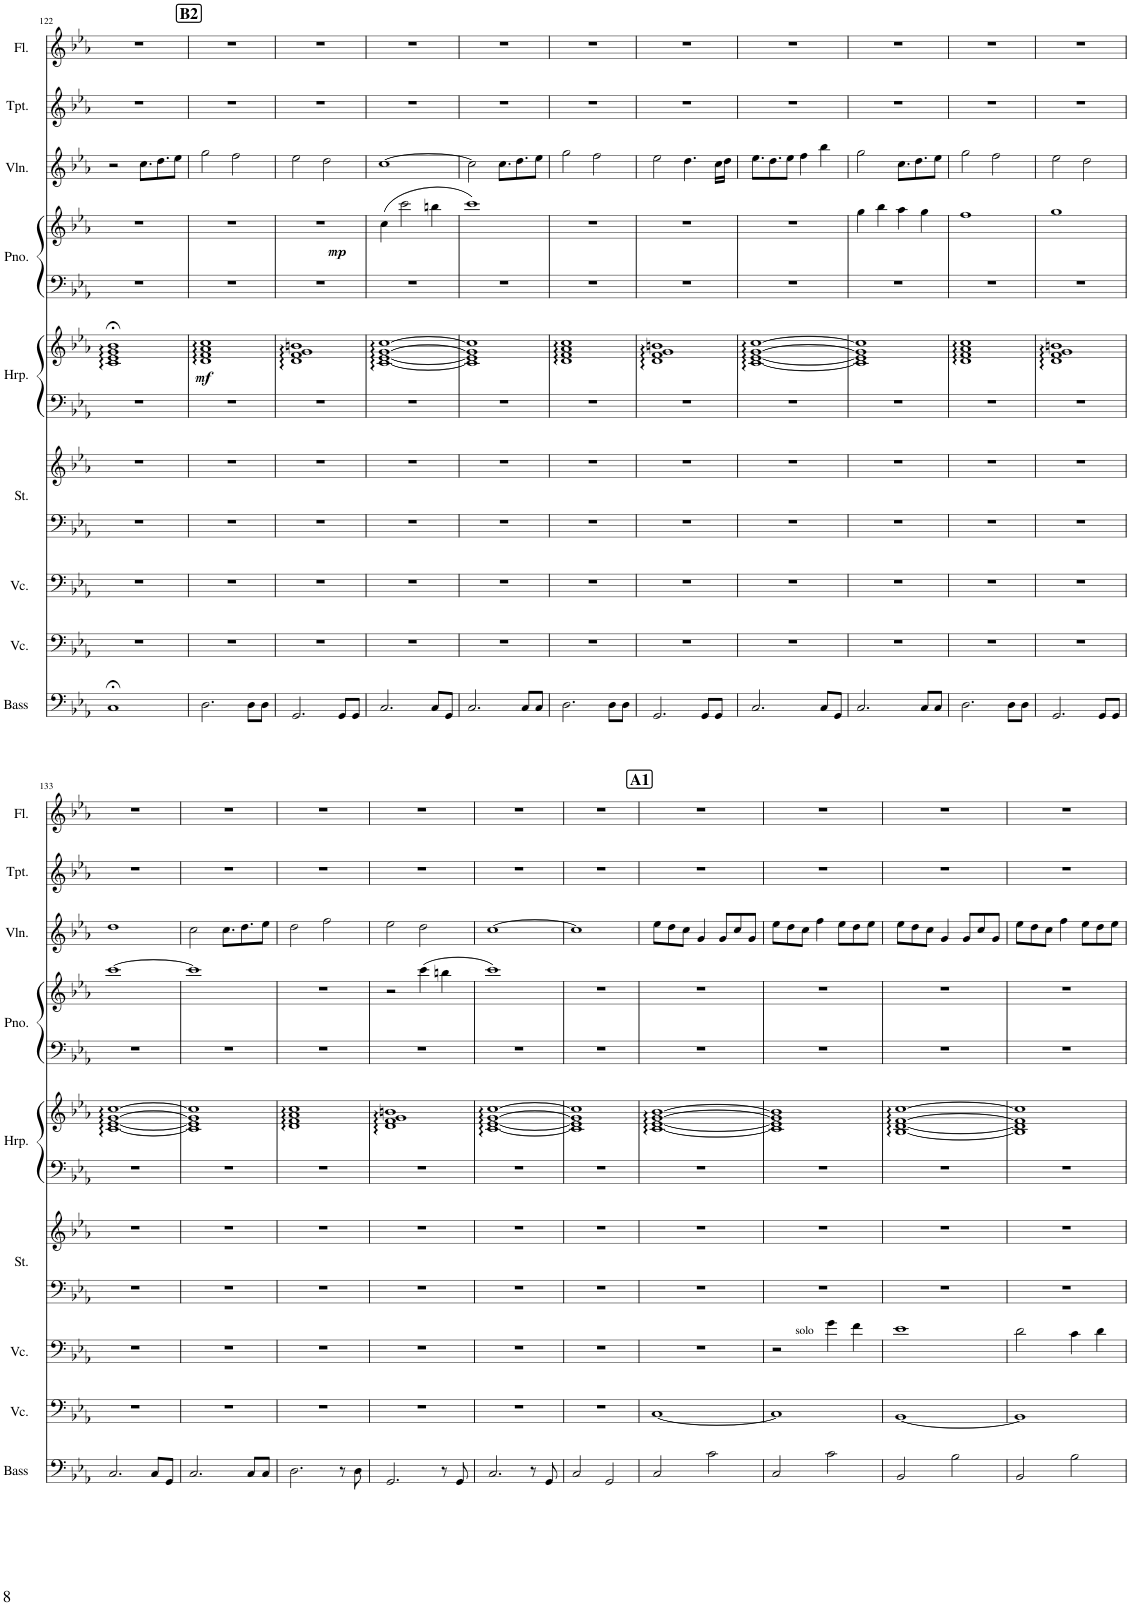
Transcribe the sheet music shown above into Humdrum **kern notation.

**kern	**kern	**kern	**kern	**kern	**kern	**kern	**dynam	**kern	**kern	**dynam	**kern	**kern	**kern
*part9	*part8	*part7	*part6	*part6	*part5	*part5	*part5	*part4	*part4	*part4	*part3	*part2	*part1
*staff12	*staff11	*staff10	*staff9	*staff8	*staff7	*staff6	*staff6/7	*staff5	*staff4	*staff4/5	*staff3	*staff2	*staff1
*I"Acoustic Bass	*I"Violoncello	*I"Violoncello	*I"Strings	*	*I"Harp	*	*	*I"Piano	*	*	*I"Violin	*I"Trumpet	*I"Flute
*I'Bass	*I'Vc.	*I'Vc.	*I'St.	*	*I'Hrp.	*	*	*I'Pno.	*	*	*I'Vln.	*I'Tpt.	*I'Fl.
!!LO:PB:g=z
*clefF4	*clefF4	*clefF4	*clefF4	*clefG2	*clefF4	*clefG2	*	*clefF4	*clefG2	*	*clefG2	*clefG2	*clefG2
*Trd7c12	*	*	*	*	*	*	*	*	*	*	*	*Trd1c2	*
*k[b-e-a-]	*k[b-e-a-]	*k[b-e-a-]	*k[b-e-a-]	*k[b-e-a-]	*k[b-e-a-]	*k[b-e-a-]	*	*k[b-e-a-]	*k[b-e-a-]	*	*k[b-e-a-]	*k[b-e-a-]	*k[b-e-a-]
*M4/4	*M4/4	*M4/4	*M4/4	*M4/4	*M4/4	*M4/4	*	*M4/4	*M4/4	*	*M4/4	*M4/4	*M4/4
=122	=122	=122	=122	=122	=122	=122	=122	=122	=122	=122	=122	=122	=122
1C;<	1r	1r	1r	1r	1r	1c;< 1e-;< 1g;< 1b-;<	.	1r	1r	.	2r	1r	1r
.	.	.	.	.	.	.	.	.	.	.	8.cc\L	.	.
.	.	.	.	.	.	.	.	.	.	.	8.dd\	.	.
.	.	.	.	.	.	.	.	.	.	.	8ee-\J	.	.
!!LO:REH:place=s1:a:B:cj:fs=14:t=B2
=123	=123	=123	=123	=123	=123	=123	=123	=123	=123	=123	=123	=123	=123
!	!	!	!	!	!	!	!LO:DY:b	!	!	!	!	!	!
2.D\	1r	1r	1r	1r	1r	1d 1f 1a- 1cc	mf	1r	1r	.	2gg\	1r	1r
.	.	.	.	.	.	.	.	.	.	.	2ff\	.	.
8D\L	.	.	.	.	.	.	.	.	.	.	.	.	.
8D\J	.	.	.	.	.	.	.	.	.	.	.	.	.
=124	=124	=124	=124	=124	=124	=124	=124	=124	=124	=124	=124	=124	=124
!	!	!	!	!	!	!	!	!	!	!LO:DY:b	!	!	!
2.GG/	1r	1r	1r	1r	1r	1d 1f 1g 1bn	.	1r	1r	mp	2ee-\	1r	1r
.	.	.	.	.	.	.	.	.	.	.	2dd\	.	.
8GG/L	.	.	.	.	.	.	.	.	.	.	.	.	.
8GG/J	.	.	.	.	.	.	.	.	.	.	.	.	.
=125	=125	=125	=125	=125	=125	=125	=125	=125	=125	=125	=125	=125	=125
2.C/	1r	1r	1r	1r	1r	[1c [1e- [1g [1cc	.	1r	(4cc\	.	[1cc	1r	1r
.	.	.	.	.	.	.	.	.	2ccc\	.	.	.	.
8C/L	.	.	.	.	.	.	.	.	4bbn\	.	.	.	.
8GG/J	.	.	.	.	.	.	.	.	.	.	.	.	.
=126	=126	=126	=126	=126	=126	=126	=126	=126	=126	=126	=126	=126	=126
2.C/	1r	1r	1r	1r	1r	1c] 1e-] 1g] 1cc]	.	1r	1ccc)	.	2cc\]	1r	1r
.	.	.	.	.	.	.	.	.	.	.	8.cc\L	.	.
.	.	.	.	.	.	.	.	.	.	.	8.dd\	.	.
8C/L	.	.	.	.	.	.	.	.	.	.	.	.	.
8C/J	.	.	.	.	.	.	.	.	.	.	8ee-\J	.	.
=127	=127	=127	=127	=127	=127	=127	=127	=127	=127	=127	=127	=127	=127
2.D\	1r	1r	1r	1r	1r	1d 1f 1a- 1cc	.	1r	1r	.	2gg\	1r	1r
.	.	.	.	.	.	.	.	.	.	.	2ff\	.	.
8D\L	.	.	.	.	.	.	.	.	.	.	.	.	.
8D\J	.	.	.	.	.	.	.	.	.	.	.	.	.
=128	=128	=128	=128	=128	=128	=128	=128	=128	=128	=128	=128	=128	=128
2.GG/	1r	1r	1r	1r	1r	1d 1f 1g 1bn	.	1r	1r	.	2ee-\	1r	1r
.	.	.	.	.	.	.	.	.	.	.	4.dd\	.	.
8GG/L	.	.	.	.	.	.	.	.	.	.	.	.	.
8GG/J	.	.	.	.	.	.	.	.	.	.	16cc\LL	.	.
.	.	.	.	.	.	.	.	.	.	.	16dd\JJ	.	.
=129	=129	=129	=129	=129	=129	=129	=129	=129	=129	=129	=129	=129	=129
2.C/	1r	1r	1r	1r	1r	[1c [1e- [1g [1cc	.	1r	1r	.	8.ee-\L	1r	1r
.	.	.	.	.	.	.	.	.	.	.	8.dd\	.	.
.	.	.	.	.	.	.	.	.	.	.	8ee-\J	.	.
.	.	.	.	.	.	.	.	.	.	.	4ff\	.	.
8C/L	.	.	.	.	.	.	.	.	.	.	4bb-\	.	.
8GG/J	.	.	.	.	.	.	.	.	.	.	.	.	.
=130	=130	=130	=130	=130	=130	=130	=130	=130	=130	=130	=130	=130	=130
2.C/	1r	1r	1r	1r	1r	1c] 1e-] 1g] 1cc]	.	1r	4gg\	.	2gg\	1r	1r
.	.	.	.	.	.	.	.	.	4bb-\	.	.	.	.
.	.	.	.	.	.	.	.	.	4aa-\	.	8.cc\L	.	.
.	.	.	.	.	.	.	.	.	.	.	8.dd\	.	.
8C/L	.	.	.	.	.	.	.	.	4gg\	.	.	.	.
8C/J	.	.	.	.	.	.	.	.	.	.	8ee-\J	.	.
=131	=131	=131	=131	=131	=131	=131	=131	=131	=131	=131	=131	=131	=131
2.D\	1r	1r	1r	1r	1r	1d 1f 1a- 1cc	.	1r	1ff	.	2gg\	1r	1r
.	.	.	.	.	.	.	.	.	.	.	2ff\	.	.
8D\L	.	.	.	.	.	.	.	.	.	.	.	.	.
8D\J	.	.	.	.	.	.	.	.	.	.	.	.	.
=132	=132	=132	=132	=132	=132	=132	=132	=132	=132	=132	=132	=132	=132
2.GG/	1r	1r	1r	1r	1r	1d 1f 1g 1bn	.	1r	1gg	.	2ee-\	1r	1r
.	.	.	.	.	.	.	.	.	.	.	2dd\	.	.
8GG/L	.	.	.	.	.	.	.	.	.	.	.	.	.
8GG/J	.	.	.	.	.	.	.	.	.	.	.	.	.
!!LO:LB:g=z
=133	=133	=133	=133	=133	=133	=133	=133	=133	=133	=133	=133	=133	=133
2.C/	1r	1r	1r	1r	1r	[1c [1e- [1g [1cc	.	1r	[1ccc	.	1dd	1r	1r
8C/L	.	.	.	.	.	.	.	.	.	.	.	.	.
8GG/J	.	.	.	.	.	.	.	.	.	.	.	.	.
=134	=134	=134	=134	=134	=134	=134	=134	=134	=134	=134	=134	=134	=134
2.C/	1r	1r	1r	1r	1r	1c] 1e-] 1g] 1cc]	.	1r	1ccc]	.	2cc\	1r	1r
.	.	.	.	.	.	.	.	.	.	.	8.cc\L	.	.
.	.	.	.	.	.	.	.	.	.	.	8.dd\	.	.
8C/L	.	.	.	.	.	.	.	.	.	.	.	.	.
8C/J	.	.	.	.	.	.	.	.	.	.	8ee-\J	.	.
=135	=135	=135	=135	=135	=135	=135	=135	=135	=135	=135	=135	=135	=135
2.D\	1r	1r	1r	1r	1r	1d 1f 1a- 1cc	.	1r	1r	.	2dd\	1r	1r
.	.	.	.	.	.	.	.	.	.	.	2ff\	.	.
8r	.	.	.	.	.	.	.	.	.	.	.	.	.
8D\	.	.	.	.	.	.	.	.	.	.	.	.	.
=136	=136	=136	=136	=136	=136	=136	=136	=136	=136	=136	=136	=136	=136
2.GG/	1r	1r	1r	1r	1r	1d 1f 1g 1bn	.	1r	2r	.	2ee-\	1r	1r
.	.	.	.	.	.	.	.	.	(4ccc\	.	2dd\	.	.
8r	.	.	.	.	.	.	.	.	4bbn\	.	.	.	.
8GG/	.	.	.	.	.	.	.	.	.	.	.	.	.
=137	=137	=137	=137	=137	=137	=137	=137	=137	=137	=137	=137	=137	=137
2.C/	1r	1r	1r	1r	1r	[1c [1e- [1g [1cc	.	1r	1ccc)	.	[1cc	1r	1r
8r	.	.	.	.	.	.	.	.	.	.	.	.	.
8GG/	.	.	.	.	.	.	.	.	.	.	.	.	.
=138	=138	=138	=138	=138	=138	=138	=138	=138	=138	=138	=138	=138	=138
2C/	1r	1r	1r	1r	1r	1c] 1e-] 1g] 1cc]	.	1r	1r	.	1cc]	1r	1r
2GG/	.	.	.	.	.	.	.	.	.	.	.	.	.
!!LO:REH:place=s1:a:B:cj:fs=14:t=A1
=139	=139	=139	=139	=139	=139	=139	=139	=139	=139	=139	=139	=139	=139
2C/	[1C	1r	1r	1r	1r	[1c [1e- [1g [1b-	.	1r	1r	.	8ee-\L	1r	1r
.	.	.	.	.	.	.	.	.	.	.	8dd\	.	.
.	.	.	.	.	.	.	.	.	.	.	8cc\J	.	.
.	.	.	.	.	.	.	.	.	.	.	4g/	.	.
2c\	.	.	.	.	.	.	.	.	.	.	.	.	.
.	.	.	.	.	.	.	.	.	.	.	8g/L	.	.
.	.	.	.	.	.	.	.	.	.	.	8cc/	.	.
.	.	.	.	.	.	.	.	.	.	.	8g/J	.	.
=140	=140	=140	=140	=140	=140	=140	=140	=140	=140	=140	=140	=140	=140
2C/	1C]	2r	1r	1r	1r	1c] 1e-] 1g] 1b-]	.	1r	1r	.	8ee-\L	1r	1r
.	.	.	.	.	.	.	.	.	.	.	8dd\	.	.
.	.	.	.	.	.	.	.	.	.	.	8cc\J	.	.
.	.	.	.	.	.	.	.	.	.	.	4ff\	.	.
!	!	!LO:TX:a:t=solo	!	!	!	!	!	!	!	!	!	!	!
2c\	.	4g\	.	.	.	.	.	.	.	.	.	.	.
.	.	.	.	.	.	.	.	.	.	.	8ee-\L	.	.
.	.	4f\	.	.	.	.	.	.	.	.	8dd\	.	.
.	.	.	.	.	.	.	.	.	.	.	8ee-\J	.	.
=141	=141	=141	=141	=141	=141	=141	=141	=141	=141	=141	=141	=141	=141
2BB-/	[1BB-	1e-	1r	1r	1r	[1B- [1d [1f [1cc	.	1r	1r	.	8ee-\L	1r	1r
.	.	.	.	.	.	.	.	.	.	.	8dd\	.	.
.	.	.	.	.	.	.	.	.	.	.	8cc\J	.	.
.	.	.	.	.	.	.	.	.	.	.	4g/	.	.
2B-\	.	.	.	.	.	.	.	.	.	.	.	.	.
.	.	.	.	.	.	.	.	.	.	.	8g/L	.	.
.	.	.	.	.	.	.	.	.	.	.	8cc/	.	.
.	.	.	.	.	.	.	.	.	.	.	8g/J	.	.
=142	=142	=142	=142	=142	=142	=142	=142	=142	=142	=142	=142	=142	=142
2BB-/	1BB-]	2d\	1r	1r	1r	1B-] 1d] 1f] 1cc]	.	1r	1r	.	8ee-\L	1r	1r
.	.	.	.	.	.	.	.	.	.	.	8dd\	.	.
.	.	.	.	.	.	.	.	.	.	.	8cc\J	.	.
.	.	.	.	.	.	.	.	.	.	.	4ff\	.	.
2B-\	.	4c\	.	.	.	.	.	.	.	.	.	.	.
.	.	.	.	.	.	.	.	.	.	.	8ee-\L	.	.
.	.	4d\	.	.	.	.	.	.	.	.	8dd\	.	.
.	.	.	.	.	.	.	.	.	.	.	8ee-\J	.	.
=	=	=	=	=	=	=	=	=	=	=	=	=	=
*-	*-	*-	*-	*-	*-	*-	*-	*-	*-	*-	*-	*-	*-
